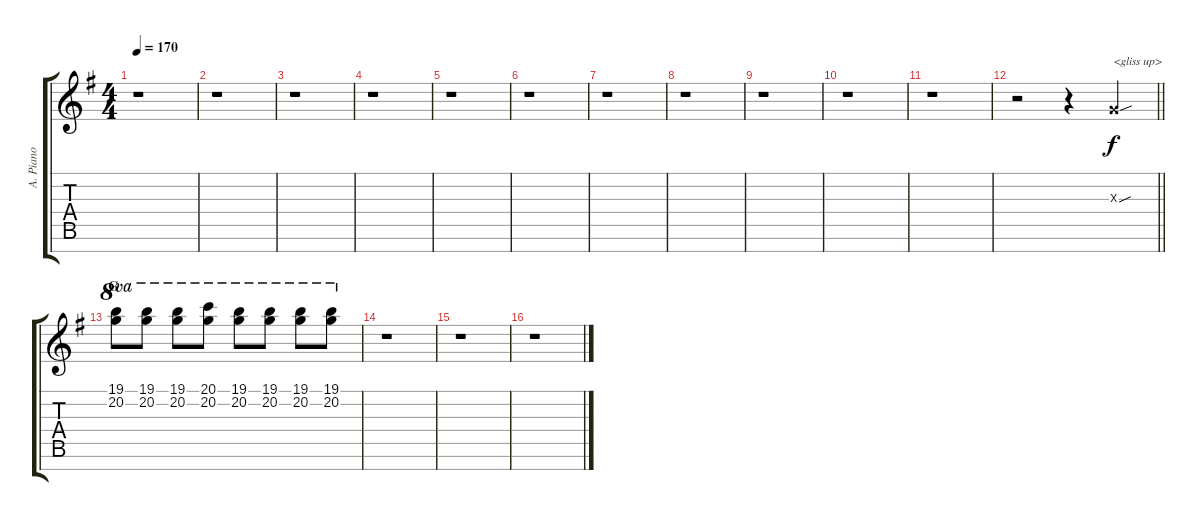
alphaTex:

\track ("A. Piano" "A. Piano") {instrument acousticgrandpiano}
\staff {score tabs}
\tuning (E5 B4 G4 D4 A3 E3 B2) {hide}
\ts (4 4)
\tempo 170
\clef g2
\ks g
r.1{dy f} |
r.1 |
r.1 |
r.1 |
r.1 |
r.1 |
r.1 |
r.1 |
r.1 |
r.1 |
r.1 |
\barLineRight lightlight
r.2 r.4 0.3{sou x}.4{txt "<gliss up>"} |
\section ("" "G")
(19.1 20.2).8{ot 8va} (19.1 20.2).8{ot 8va} (19.1 20.2).8{ot 8va} (20.1 20.2).8{ot 8va} (19.1 20.2).8{ot 8va} (19.1 20.2).8{ot 8va} (19.1 20.2).8{ot 8va} (19.1 20.2).8{ot 8va} |
r.1 |
r.1 |
r.1
